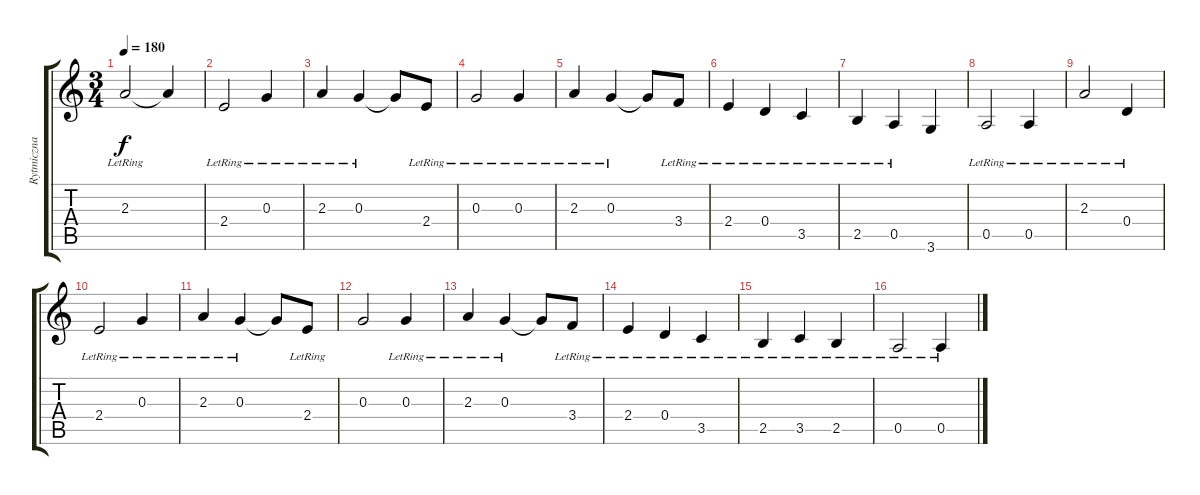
\track ("Rytmiczna" "Rytmiczna") {instrument acousticguitarsteel}
\staff {score tabs}
\tuning (E4 B3 G3 D3 A2 E2) {hide}
\ts (3 4)
\tempo 180
\clef g2
\ks c
2.3{lr}.2{dy f instrument acousticguitarsteel} 2.3{t}.4 |
2.4{lr}.2 0.3{lr}.4 |
2.3{lr}.4 0.3{lr}.4 0.3{t}.8 2.4{lr}.8 |
0.3{lr}.2 0.3{lr}.4 |
2.3{lr}.4 0.3{lr}.4 0.3{t}.8 3.4{lr}.8 |
2.4{lr}.4 0.4{lr}.4 3.5{lr}.4 |
2.5{lr}.4 0.5{lr}.4 3.6.4 |
0.5{lr}.2 0.5{lr}.4 |
2.3{lr}.2 0.4{lr}.4 |
2.4{lr}.2 0.3{lr}.4 |
2.3{lr}.4 0.3{lr}.4 0.3{t}.8 2.4{lr}.8 |
0.3.2 0.3{lr}.4 |
2.3{lr}.4 0.3{lr}.4 0.3{t}.8 3.4{lr}.8 |
2.4{lr}.4 0.4{lr}.4 3.5{lr}.4 |
2.5{lr}.4 3.5{lr}.4 2.5{lr}.4 |
0.5{lr}.2 0.5{lr}.4
